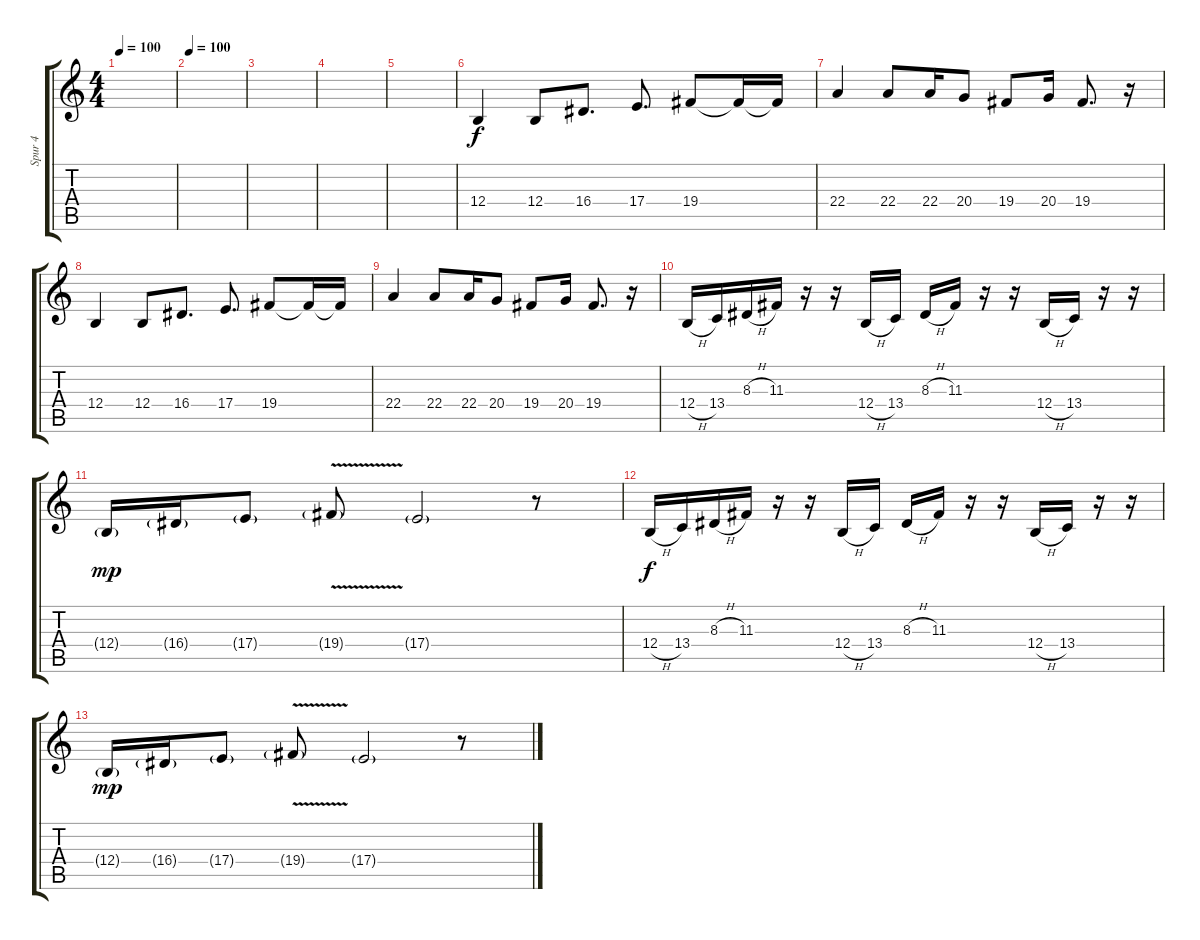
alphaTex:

\track ("Spur 4" "Spur 4") {instrument stringensemble1}
\staff {score tabs}
\tuning (E4 B3 G3 B2 Gb2 B1) {hide}
\ts (4 4)
\tempo 100
\clef g2
\ks c
|
\tempo 100
|
|
|
|
12.4.4 12.4.8 16.4.8{d} 17.4.8{d} 19.4.8 19.4{t}.16 19.4{t}.16 |
22.4.4 22.4.8 22.4.16 20.4.8 19.4.8 20.4.16 19.4.8{d} r.16 |
12.4.4 12.4.8 16.4.8{d} 17.4.8{d} 19.4.8 19.4{t}.16 19.4{t}.16 |
22.4.4 22.4.8 22.4.16 20.4.8 19.4.8 20.4.16 19.4.8{d} r.16 |
12.4{h}.16 13.4.16 8.3{h}.16 11.3.16 r.16 r.16 12.4{h}.16 13.4.16 8.3{h}.16 11.3.16 r.16 r.16 12.4{h}.16 13.4.16 r.16 r.16 |
12.4{g}.16{dy mp} 16.4{g}.16 17.4{g}.8 19.4{v g}.8 17.4{g}.2 r.8 |
12.4{h}.16{dy f} 13.4.16 8.3{h}.16 11.3.16 r.16 r.16 12.4{h}.16 13.4.16 8.3{h}.16 11.3.16 r.16 r.16 12.4{h}.16 13.4.16 r.16 r.16 |
12.4{g}.16{dy mp} 16.4{g}.16 17.4{g}.8 19.4{v g}.8 17.4{g}.2 r.8
